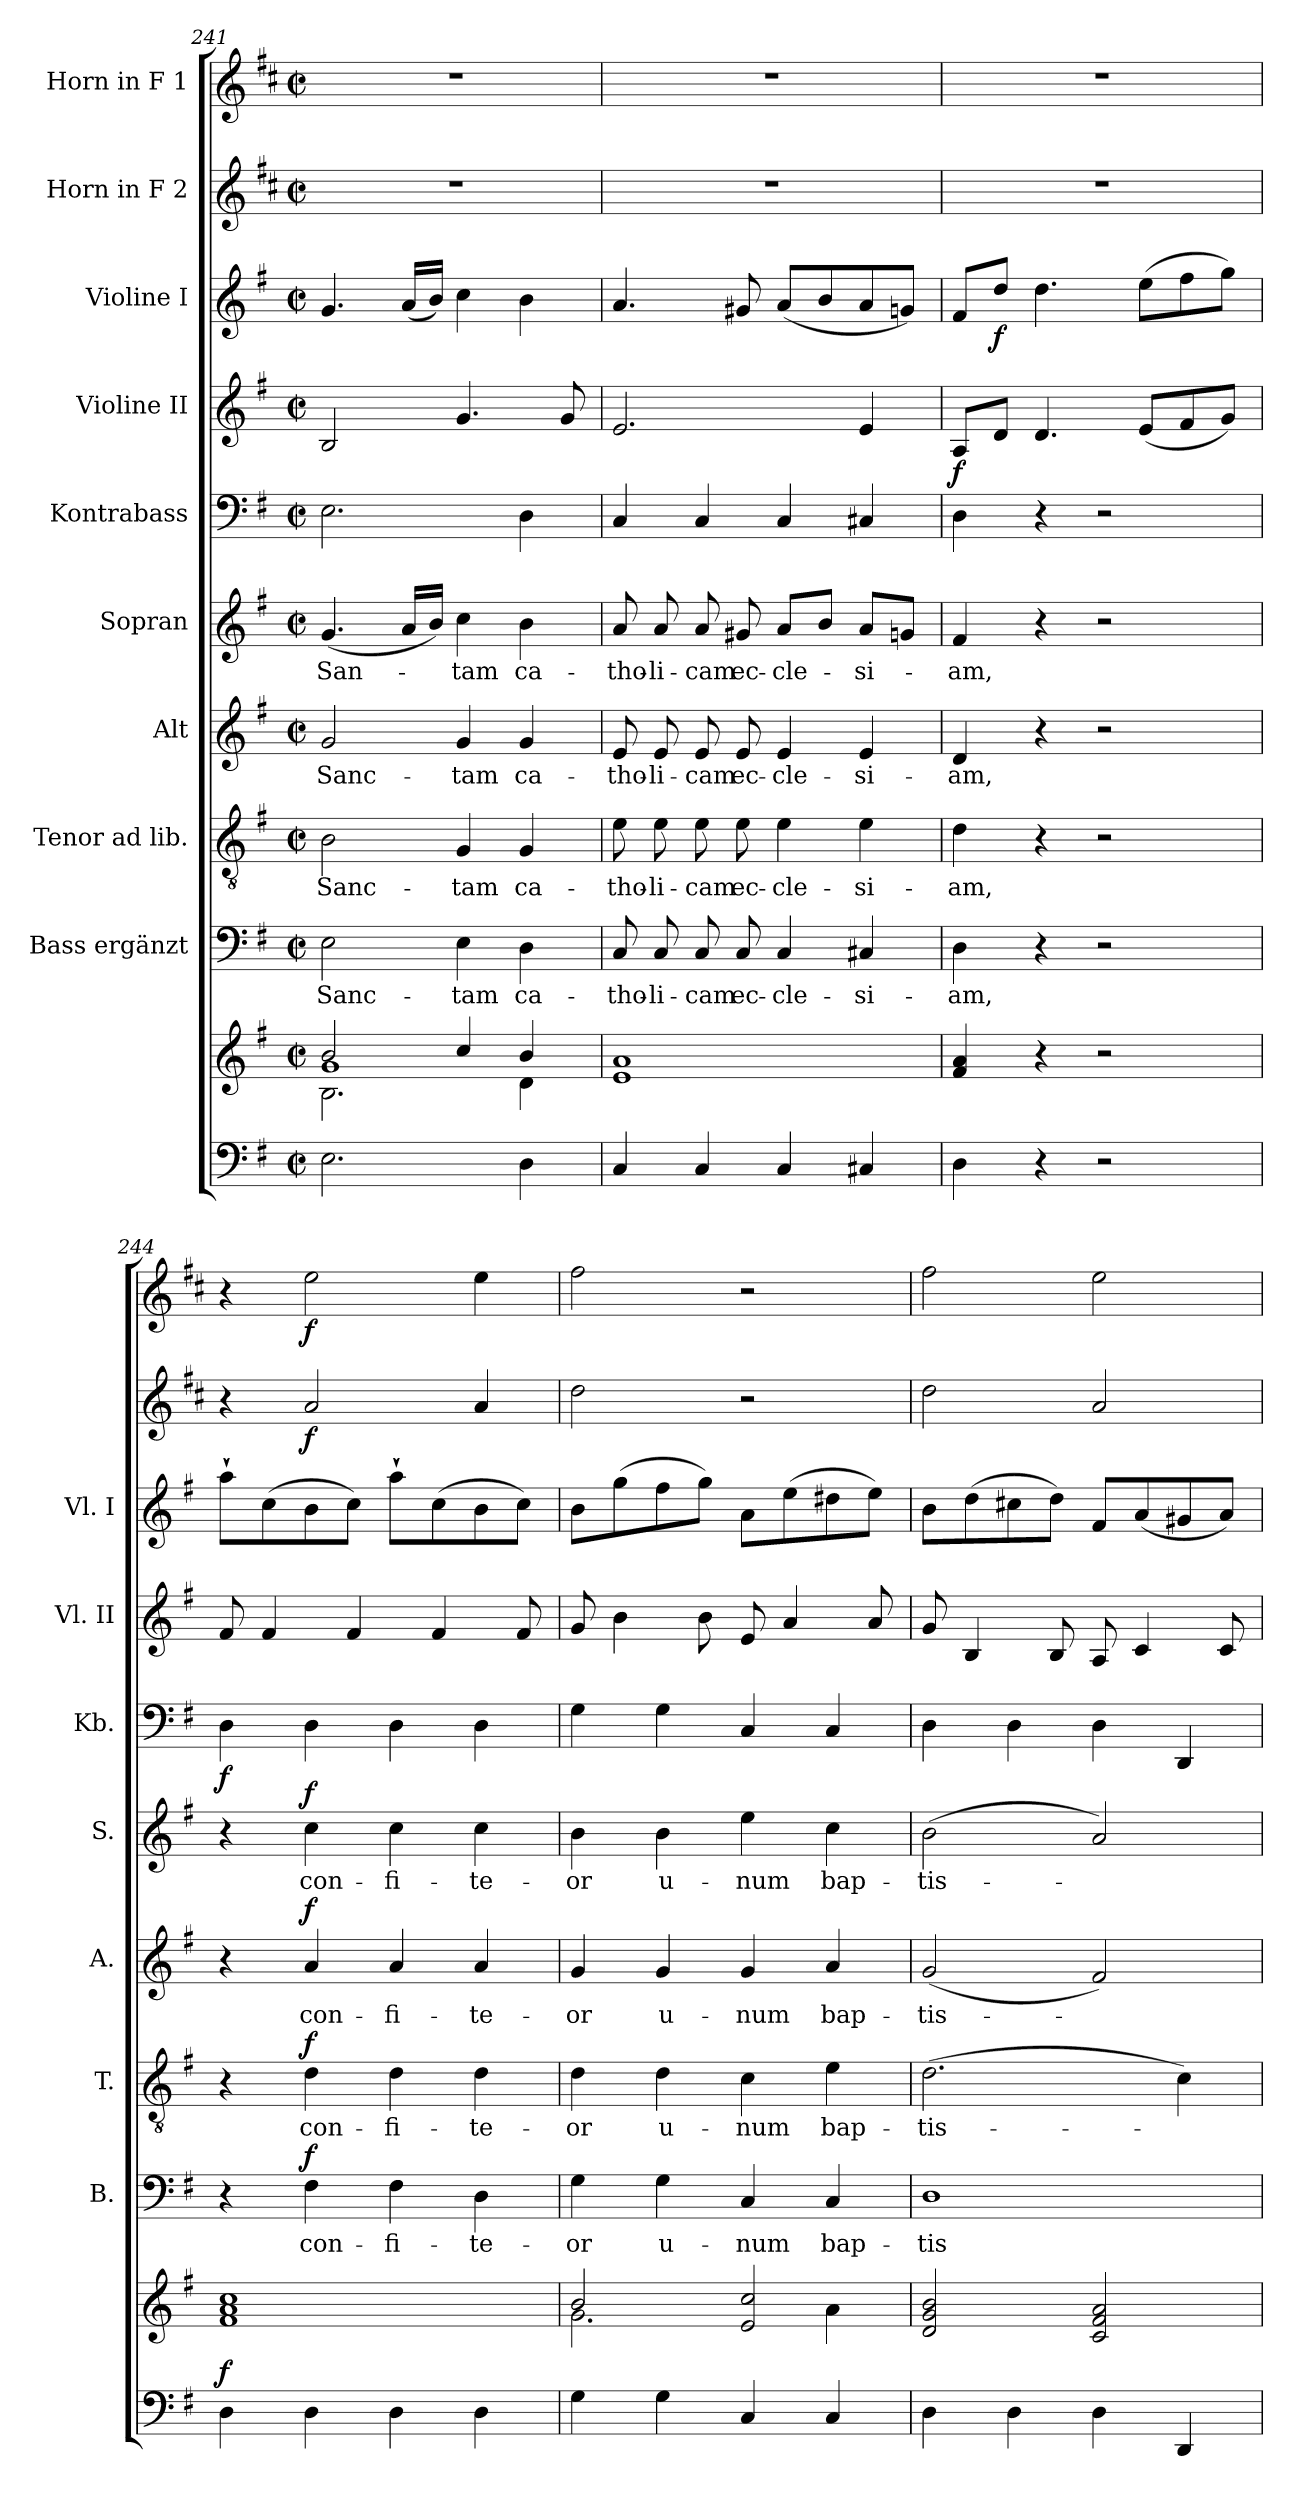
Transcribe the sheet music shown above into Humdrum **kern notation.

**kern	**kern	**dynam	**kern	**text	**dynam	**kern	**text	**dynam	**kern	**text	**dynam	**kern	**text	**dynam	**kern	**dynam	**kern	**dynam	**kern	**dynam	**kern	**dynam	**kern	**dynam
*part10	*part10	*part10	*part9	*part9	*part9	*part8	*part8	*part8	*part7	*part7	*part7	*part6	*part6	*part6	*part5	*part5	*part4	*part4	*part3	*part3	*part2	*part2	*part1	*part1
*staff11	*staff10	*staff10/11	*staff9	*staff9	*staff9	*staff8	*staff8	*staff8	*staff7	*staff7	*staff7	*staff6	*staff6	*staff6	*staff5	*staff5	*staff4	*staff4	*staff3	*staff3	*staff2	*staff2	*staff1	*staff1
*	*	*	*I"Bass ergänzt	*	*	*I"Tenor ad lib.	*	*	*I"Alt	*	*	*I"Sopran	*	*	*I"Kontrabass	*	*I"Violine II	*	*I"Violine I	*	*I"Horn in F 2	*	*I"Horn in F 1	*
*	*	*	*I'B.	*	*	*I'T.	*	*	*I'A.	*	*	*I'S.	*	*	*I'Kb.	*	*I'Vl. II	*	*I'Vl. I	*	*	*	*	*
*clefF4	*clefG2	*	*clefF4	*	*	*clefGv2	*	*	*clefG2	*	*	*clefG2	*	*	*clefF4	*	*clefG2	*	*clefG2	*	*clefG2	*	*clefG2	*
*	*	*	*	*	*	*	*	*	*	*	*	*	*	*	*ITrd7c12	*	*	*	*	*	*ITrd4c7	*	*ITrd4c7	*
*k[f#]	*k[f#]	*	*k[f#]	*	*	*k[f#]	*	*	*k[f#]	*	*	*k[f#]	*	*	*k[f#]	*	*k[f#]	*	*k[f#]	*	*k[f#]	*	*k[f#]	*
*G:	*G:	*	*G:	*	*	*G:	*	*	*G:	*	*	*G:	*	*	*G:	*	*G:	*	*G:	*	*G:	*	*G:	*
*M2/2	*M2/2	*	*M2/2	*	*	*M2/2	*	*	*M2/2	*	*	*M2/2	*	*	*M2/2	*	*M2/2	*	*M2/2	*	*M2/2	*	*M2/2	*
*met(c|)	*met(c|)	*	*met(c|)	*	*	*met(c|)	*	*	*met(c|)	*	*	*met(c|)	*	*	*met(c|)	*	*met(c|)	*	*met(c|)	*	*met(c|)	*	*met(c|)	*
=241	=241	=241	=241	=241	=241	=241	=241	=241	=241	=241	=241	=241	=241	=241	=241	=241	=241	=241	=241	=241	=241	=241	=241	=241
*	*^	*	*	*	*	*	*	*	*	*	*	*	*	*	*	*	*	*	*	*	*	*	*	*
*	*	*^	*	*	*	*	*	*	*	*	*	*	*	*	*	*	*	*	*	*	*	*	*	*	*
!	!	!	!	!	!	!LO:LY:b	!	!	!LO:LY:b	!	!	!LO:LY:b	!	!	!LO:LY:b	!	!	!	!	!	!	!	!	!	!	!
2.E\	2b/	2.B\	1g	.	2E\	Sanc-	.	2B\	Sanc-	.	2g/	Sanc-	.	(<4.g/	San-	.	2.EE\	.	2B/	.	4.g/	.	1r	.	1r	.
.	.	.	.	.	.	.	.	.	.	.	.	.	.	16a/LL	.	.	.	.	.	.	(<16a/LL	.	.	.	.	.
.	.	.	.	.	.	.	.	.	.	.	.	.	.	16b/JJ)	.	.	.	.	.	.	16b/JJ)	.	.	.	.	.
!	!	!	!	!	!	!LO:LY:b	!	!	!LO:LY:b	!	!	!LO:LY:b	!	!	!LO:LY:b	!	!	!	!	!	!	!	!	!	!	!
.	4cc/	.	.	.	4E\	-tam	.	4G/	-tam	.	4g/	-tam	.	4cc\	-tam	.	.	.	4.g/	.	4cc\	.	.	.	.	.
!	!	!	!	!	!	!LO:LY:b	!	!	!LO:LY:b	!	!	!LO:LY:b	!	!	!LO:LY:b	!	!	!	!	!	!	!	!	!	!	!
4D\	4b/	4d\	.	.	4D\	ca-	.	4G/	ca-	.	4g/	ca-	.	4b\	ca-	.	4DD\	.	.	.	4b\	.	.	.	.	.
.	.	.	.	.	.	.	.	.	.	.	.	.	.	.	.	.	.	.	8g/	.	.	.	.	.	.	.
*	*v	*v	*v	*	*	*	*	*	*	*	*	*	*	*	*	*	*	*	*	*	*	*	*	*	*	*
!!LO:PB:g=z
=242	=242	=242	=242	=242	=242	=242	=242	=242	=242	=242	=242	=242	=242	=242	=242	=242	=242	=242	=242	=242	=242	=242	=242	=242
!	!	!	!	!LO:LY:b	!	!	!LO:LY:b	!	!	!LO:LY:b	!	!	!LO:LY:b	!	!	!	!	!	!	!	!	!	!	!
4C/	1e 1a	.	8C/	-tho-	.	8e\	-tho-	.	8e/	-tho-	.	8a/	-tho-	.	4CC/	.	2.e/	.	4.a/	.	1r	.	1r	.
!	!	!	!	!LO:LY:b	!	!	!LO:LY:b	!	!	!LO:LY:b	!	!	!LO:LY:b	!	!	!	!	!	!	!	!	!	!	!
.	.	.	8C/	-li-	.	8e\	-li-	.	8e/	-li-	.	8a/	-li-	.	.	.	.	.	.	.	.	.	.	.
!	!	!	!	!LO:LY:b	!	!	!LO:LY:b	!	!	!LO:LY:b	!	!	!LO:LY:b	!	!	!	!	!	!	!	!	!	!	!
4C/	.	.	8C/	-cam	.	8e\	-cam	.	8e/	-cam	.	8a/	-cam	.	4CC/	.	.	.	.	.	.	.	.	.
!	!	!	!	!LO:LY:b	!	!	!LO:LY:b	!	!	!LO:LY:b	!	!	!LO:LY:b	!	!	!	!	!	!	!	!	!	!	!
.	.	.	8C/	ec-	.	8e\	ec-	.	8e/	ec-	.	8g#X/	ec-	.	.	.	.	.	8g#X/	.	.	.	.	.
!	!	!	!	!LO:LY:b	!	!	!LO:LY:b	!	!	!LO:LY:b	!	!	!LO:LY:b	!	!	!	!	!	!	!	!	!	!	!
4C/	.	.	4C/	-cle-	.	4e\	-cle-	.	4e/	-cle-	.	8a/L	-cle-	.	4CC/	.	.	.	(<8a/L	.	.	.	.	.
.	.	.	.	.	.	.	.	.	.	.	.	8b/J	.	.	.	.	.	.	8b/	.	.	.	.	.
!	!	!	!	!LO:LY:b	!	!	!LO:LY:b	!	!	!LO:LY:b	!	!	!LO:LY:b	!	!	!	!	!	!	!	!	!	!	!
4C#X/	.	.	4C#X/	-si-	.	4e\	-si-	.	4e/	-si-	.	8a/L	-si-	.	4CC#X/	.	4e/	.	8a/	.	.	.	.	.
.	.	.	.	.	.	.	.	.	.	.	.	8gn/J	.	.	.	.	.	.	8gn/J)	.	.	.	.	.
=243	=243	=243	=243	=243	=243	=243	=243	=243	=243	=243	=243	=243	=243	=243	=243	=243	=243	=243	=243	=243	=243	=243	=243	=243
!	!	!	!	!LO:LY:b	!	!	!LO:LY:b	!	!	!LO:LY:b	!	!	!LO:LY:b	!	!	!	!	!LO:DY:b	!	!	!	!	!	!
4D\	4f#/ 4a/	.	4D\	-am,	.	4d\	-am,	.	4d/	-am,	.	4f#/	-am,	.	4DD\	.	8A/L	f	8f#/L	.	1r	.	1r	.
!	!	!	!	!	!	!	!	!	!	!	!	!	!	!	!	!	!	!	!	!LO:DY:b	!	!	!	!
.	.	.	.	.	.	.	.	.	.	.	.	.	.	.	.	.	8d/J	.	8dd/J	f	.	.	.	.
4r	4r	.	4r	.	.	4r	.	.	4r	.	.	4r	.	.	4r	.	4.d/	.	4.dd\	.	.	.	.	.
2r	2r	.	2r	.	.	2r	.	.	2r	.	.	2r	.	.	2r	.	.	.	.	.	.	.	.	.
.	.	.	.	.	.	.	.	.	.	.	.	.	.	.	.	.	(<8e/L	.	(>8ee\L	.	.	.	.	.
.	.	.	.	.	.	.	.	.	.	.	.	.	.	.	.	.	8f#/	.	8ff#\	.	.	.	.	.
.	.	.	.	.	.	.	.	.	.	.	.	.	.	.	.	.	8g/J)	.	8gg\J)	.	.	.	.	.
=244	=244	=244	=244	=244	=244	=244	=244	=244	=244	=244	=244	=244	=244	=244	=244	=244	=244	=244	=244	=244	=244	=244	=244	=244
!	!	!LO:DY:a=2	!	!	!	!	!	!	!	!	!	!	!	!	!	!LO:DY:b	!	!	!	!	!	!	!	!
4D\	1f# 1a 1cc	f	4r	.	.	4r	.	.	4r	.	.	4r	.	.	4DD\	f	8f#/	.	8aa`>\L	.	4r	.	4r	.
.	.	.	.	.	.	.	.	.	.	.	.	.	.	.	.	.	4f#/	.	(>8cc\	.	.	.	.	.
!	!	!	!	!LO:LY:b	!LO:DY:a	!	!LO:LY:b	!LO:DY:a	!	!LO:LY:b	!LO:DY:a	!	!LO:LY:b	!LO:DY:a	!	!	!	!	!	!	!	!LO:DY:b	!	!LO:DY:b
4D\	.	.	4F#\	con-	f	4d\	con-	f	4a/	con-	f	4cc\	con-	f	4DD\	.	.	.	8b\	.	2d/	f	2a\	f
.	.	.	.	.	.	.	.	.	.	.	.	.	.	.	.	.	4f#/	.	8cc\J)	.	.	.	.	.
!	!	!	!	!LO:LY:b	!	!	!LO:LY:b	!	!	!LO:LY:b	!	!	!LO:LY:b	!	!	!	!	!	!	!	!	!	!	!
4D\	.	.	4F#\	-fi-	.	4d\	-fi-	.	4a/	-fi-	.	4cc\	-fi-	.	4DD\	.	.	.	8aa`>\L	.	.	.	.	.
.	.	.	.	.	.	.	.	.	.	.	.	.	.	.	.	.	4f#/	.	(>8cc\	.	.	.	.	.
!	!	!	!	!LO:LY:b	!	!	!LO:LY:b	!	!	!LO:LY:b	!	!	!LO:LY:b	!	!	!	!	!	!	!	!	!	!	!
4D\	.	.	4D\	-te-	.	4d\	-te-	.	4a/	-te-	.	4cc\	-te-	.	4DD\	.	.	.	8b\	.	4d/	.	4a\	.
.	.	.	.	.	.	.	.	.	.	.	.	.	.	.	.	.	8f#/	.	8cc\J)	.	.	.	.	.
=245	=245	=245	=245	=245	=245	=245	=245	=245	=245	=245	=245	=245	=245	=245	=245	=245	=245	=245	=245	=245	=245	=245	=245	=245
*	*^	*	*	*	*	*	*	*	*	*	*	*	*	*	*	*	*	*	*	*	*	*	*	*
!	!	!	!	!	!LO:LY:b	!	!	!LO:LY:b	!	!	!LO:LY:b	!	!	!LO:LY:b	!	!	!	!	!	!	!	!	!	!	!
4G\	2b/	2.g\	.	4G\	-or	.	4d\	-or	.	4g/	-or	.	4b\	-or	.	4GG\	.	8g/	.	8b\L	.	2g\	.	2b\	.
.	.	.	.	.	.	.	.	.	.	.	.	.	.	.	.	.	.	4b\	.	(>8gg\	.	.	.	.	.
!	!	!	!	!	!LO:LY:b	!	!	!LO:LY:b	!	!	!LO:LY:b	!	!	!LO:LY:b	!	!	!	!	!	!	!	!	!	!	!
4G\	.	.	.	4G\	u-	.	4d\	u-	.	4g/	u-	.	4b\	u-	.	4GG\	.	.	.	8ff#\	.	.	.	.	.
.	.	.	.	.	.	.	.	.	.	.	.	.	.	.	.	.	.	8b\	.	8gg\J)	.	.	.	.	.
!	!	!	!	!	!LO:LY:b	!	!	!LO:LY:b	!	!	!LO:LY:b	!	!	!LO:LY:b	!	!	!	!	!	!	!	!	!	!	!
4C/	2e/ 2cc/	.	.	4C/	-num	.	4c\	-num	.	4g/	-num	.	4ee\	-num	.	4CC/	.	8e/	.	8a\L	.	2r	.	2r	.
.	.	.	.	.	.	.	.	.	.	.	.	.	.	.	.	.	.	4a/	.	(>8ee\	.	.	.	.	.
!	!	!	!	!	!LO:LY:b	!	!	!LO:LY:b	!	!	!LO:LY:b	!	!	!LO:LY:b	!	!	!	!	!	!	!	!	!	!	!
4C/	.	4a\	.	4C/	bap-	.	4e\	bap-	.	4a/	bap-	.	4cc\	bap-	.	4CC/	.	.	.	8dd#X\	.	.	.	.	.
.	.	.	.	.	.	.	.	.	.	.	.	.	.	.	.	.	.	8a/	.	8ee\J)	.	.	.	.	.
*	*v	*v	*	*	*	*	*	*	*	*	*	*	*	*	*	*	*	*	*	*	*	*	*	*	*
!!LO:PB:g=z
=246	=246	=246	=246	=246	=246	=246	=246	=246	=246	=246	=246	=246	=246	=246	=246	=246	=246	=246	=246	=246	=246	=246	=246	=246
!	!	!	!	!LO:LY:b	!	!	!LO:LY:b	!	!	!LO:LY:b	!	!	!LO:LY:b	!	!	!	!	!	!	!	!	!	!	!
4D\	2d/ 2g/ 2b/	.	1D	-tis-	.	(>2.d\	-tis-	.	(<2g/	-tis-	.	(>2b\	-tis-	.	4DD\	.	8g/	.	8b\L	.	2g\	.	2b\	.
.	.	.	.	.	.	.	.	.	.	.	.	.	.	.	.	.	4B/	.	(>8dd\	.	.	.	.	.
4D\	.	.	.	.	.	.	.	.	.	.	.	.	.	.	4DD\	.	.	.	8cc#X\	.	.	.	.	.
.	.	.	.	.	.	.	.	.	.	.	.	.	.	.	.	.	8B/	.	8dd\J)	.	.	.	.	.
4D\	2c/ 2f#/ 2a/	.	.	.	.	.	.	.	2f#/)	.	.	2a/)	.	.	4DD\	.	8A/	.	8f#/L	.	2d/	.	2a\	.
.	.	.	.	.	.	.	.	.	.	.	.	.	.	.	.	.	4c/	.	(<8a/	.	.	.	.	.
4DD/	.	.	.	.	.	4c\)	.	.	.	.	.	.	.	.	4DDD/	.	.	.	8g#X/	.	.	.	.	.
.	.	.	.	.	.	.	.	.	.	.	.	.	.	.	.	.	8c/	.	8a/J)	.	.	.	.	.
=	=	=	=	=	=	=	=	=	=	=	=	=	=	=	=	=	=	=	=	=	=	=	=	=
*-	*-	*-	*-	*-	*-	*-	*-	*-	*-	*-	*-	*-	*-	*-	*-	*-	*-	*-	*-	*-	*-	*-	*-	*-
